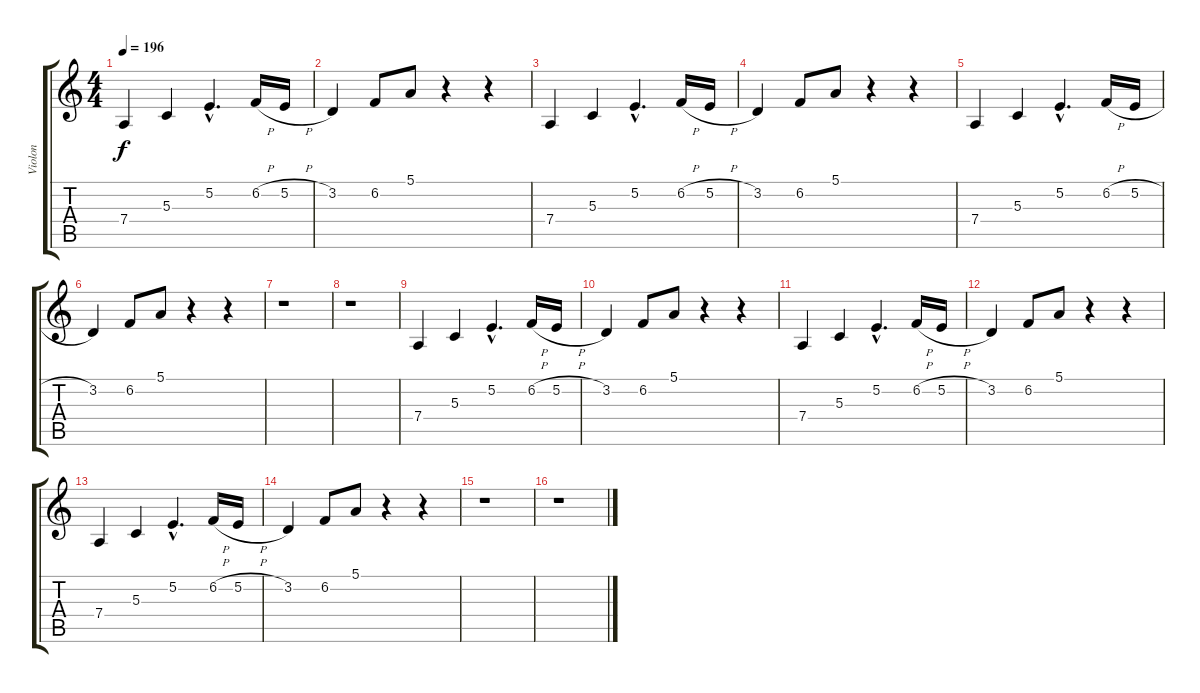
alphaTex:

\track ("Violon" "Violon") {instrument violin}
\staff {score tabs}
\tuning (E4 B3 G3 D3 A2 E2) {hide}
\ts (4 4)
\tempo 196
\clef g2
\ks c
7.4.4{dy f instrument violin} 5.3.4 5.2{hac}.4{d} 6.2{h}.16 5.2{h}.16 |
3.2.4 6.2.8 5.1.8 r.4 r.4 |
7.4.4 5.3.4 5.2{hac}.4{d} 6.2{h}.16 5.2{h}.16 |
3.2.4 6.2.8 5.1.8 r.4 r.4 |
7.4.4 5.3.4 5.2{hac}.4{d} 6.2{h}.16 5.2{h}.16 |
3.2.4 6.2.8 5.1.8 r.4 r.4 |
r.1 |
r.1 |
7.4.4 5.3.4 5.2{hac}.4{d} 6.2{h}.16 5.2{h}.16 |
3.2.4 6.2.8 5.1.8 r.4 r.4 |
7.4.4 5.3.4 5.2{hac}.4{d} 6.2{h}.16 5.2{h}.16 |
3.2.4 6.2.8 5.1.8 r.4 r.4 |
7.4.4 5.3.4 5.2{hac}.4{d} 6.2{h}.16 5.2{h}.16 |
3.2.4 6.2.8 5.1.8 r.4 r.4 |
r.1 |
r.1
